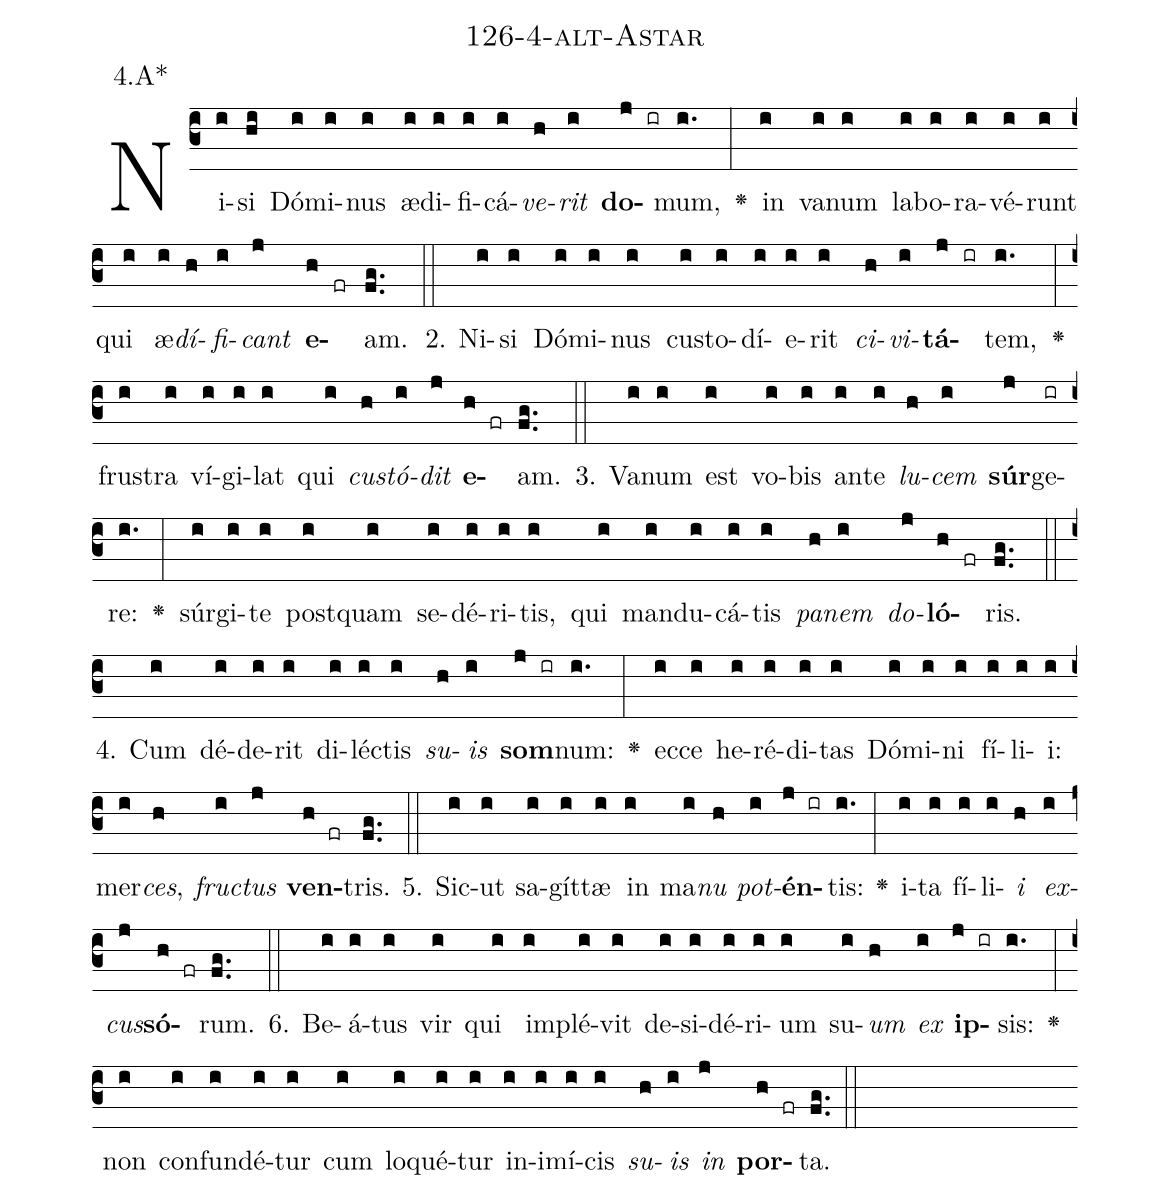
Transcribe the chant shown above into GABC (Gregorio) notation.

name: 126-4-alt-Astar;
annotation: 4.A*;
%%
(c3)Ni(i)si(hi) Dó(i)mi(i)nus(i) æ(i)di(i)fi(i)cá(i)<i>ve</i>(h)<i>rit</i>(i) <b>do</b>(j ir)mum,(i.) <v>\greheightstar</v>(:) in(i) va(i)num(i) la(i)bo(i)ra(i)vé(i)runt(i) qui(i) æ(i)<i>dí</i>(h)<i>fi</i>(i)<i>cant</i>(j) <b>e</b>(h fr)am.(fg..) (::)
2. Ni(i)si(i) Dó(i)mi(i)nus(i) cus(i)to(i)dí(i)e(i)rit(i) <i>ci</i>(h)<i>vi</i>(i)<b>tá</b>(j ir)tem,(i.) <v>\greheightstar</v>(:) frus(i)tra(i) ví(i)gi(i)lat(i) qui(i) <i>cus</i>(h)<i>tó</i>(i)<i>dit</i>(j) <b>e</b>(h fr)am.(fg..) (::)
3. Va(i)num(i) est(i) vo(i)bis(i) an(i)te(i) <i>lu</i>(h)<i>cem</i>(i) <b>súr</b>(j)ge(ir)re:(i.) <v>\greheightstar</v>(:) súr(i)gi(i)te(i) post(i)quam(i) se(i)dé(i)ri(i)tis,(i) qui(i) man(i)du(i)cá(i)tis(i) <i>pa</i>(h)<i>nem</i>(i) <i>do</i>(j)<b>ló</b>(h fr)ris.(fg..) (::)
4. Cum(i) dé(i)de(i)rit(i) di(i)léc(i)tis(i) <i>su</i>(h)<i>is</i>(i) <b>som</b>(j ir)num:(i.) <v>\greheightstar</v>(:) ec(i)ce(i) he(i)ré(i)di(i)tas(i) Dó(i)mi(i)ni(i) fí(i)li(i)i:(i) mer(i)<i>ces</i>,(h) <i>fruc</i>(i)<i>tus</i>(j) <b>ven</b>(h fr)tris.(fg..) (::)
5. Sic(i)ut(i) sa(i)gít(i)tæ(i) in(i) ma(i)<i>nu</i>(h) <i>pot</i>(i)<b>én</b>(j ir)tis:(i.) <v>\greheightstar</v>(:) i(i)ta(i) fí(i)li(i)<i>i</i>(h) <i>ex</i>(i)<i>cus</i>(j)<b>só</b>(h fr)rum.(fg..) (::)
6. Be(i)á(i)tus(i) vir(i) qui(i) im(i)plé(i)vit(i) de(i)si(i)dé(i)ri(i)um(i) su(i)<i>um</i>(h) <i>ex</i>(i) <b>ip</b>(j ir)sis:(i.) <v>\greheightstar</v>(:) non(i) con(i)fun(i)dé(i)tur(i) cum(i) lo(i)qué(i)tur(i) in(i)i(i)mí(i)cis(i) <i>su</i>(h)<i>is</i>(i) <i>in</i>(j) <b>por</b>(h fr)ta.(fg..) (::)
